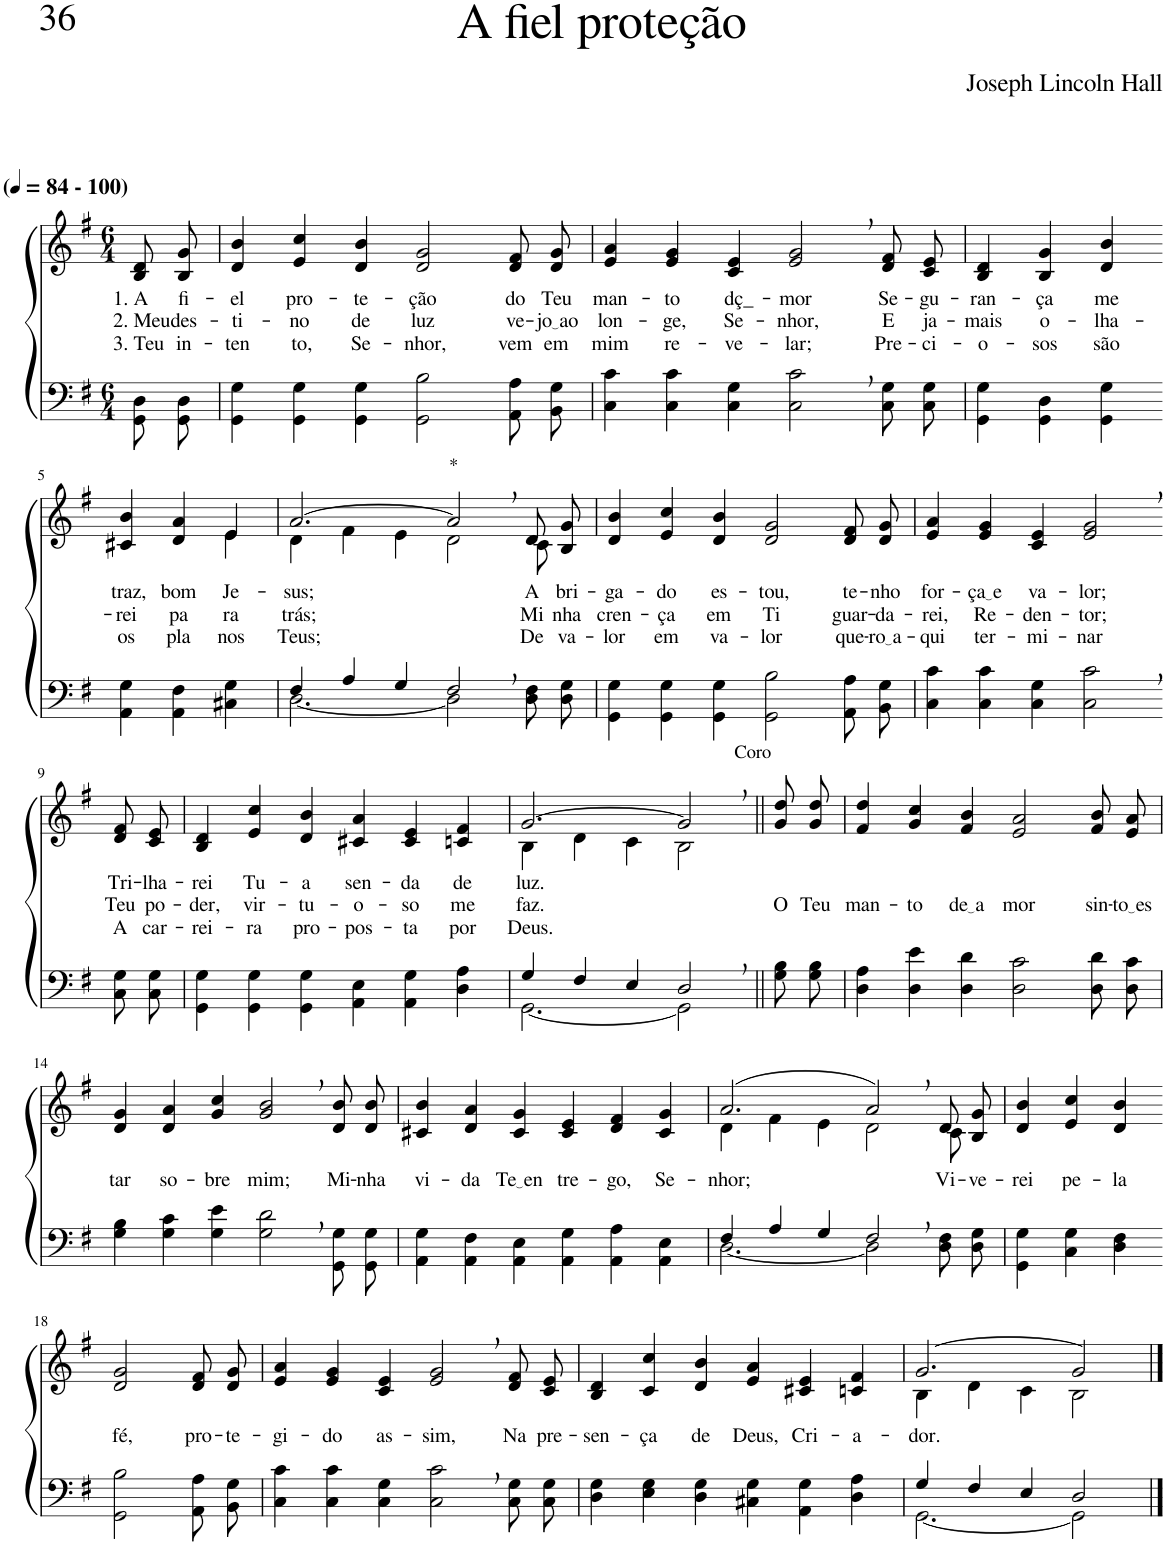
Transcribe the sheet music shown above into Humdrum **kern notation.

**kern	**kern	**text	**text	**text
*part2	*part1	*part1	*part1	*part1
*staff2	*staff1	*staff1	*staff1	*staff1
*I"Parte III e IV	*I"Parte I e II	*	*	*
*clefF4	*clefG2	*	*	*
*k[f#]	*k[f#]	*	*	*
*M6/4	*M6/4	*	*	*
*MM84	*MM84	*	*	*
=1	=1	=1	=1	=1
!	!LO:TX:a:B:t=(	!	!	!
!	!LO:TX:a:B:t=- 100)	!	!	!
!	!	!LO:LY:b	!LO:LY:b	!LO:LY:b
8GG/ 8D/L	8B/ 8d/L	1. A	2. Meu	3. Teu
!	!	!LO:LY:b	!LO:LY:b	!LO:LY:b
8GG/ 8D/J	8B/ 8g/J	fi-	des-	in-
=2	=2	=2	=2	=2
!	!	!LO:LY:b	!LO:LY:b	!LO:LY:b
4GG\ 4G\	4d/ 4b/	-el	-ti-	-ten
!	!	!LO:LY:b	!LO:LY:b	!LO:LY:b
4GG\ 4G\	4e/ 4cc/	pro-	-no	to,
!	!	!LO:LY:b	!LO:LY:b	!LO:LY:b
4GG\ 4G\	4d/ 4b/	-te-	de	Se-
!	!	!LO:LY:b	!LO:LY:b	!LO:LY:b
2GG\ 2B\	2d/ 2g/	-ção	luz	-nhor,
!	!	!LO:LY:b	!LO:LY:b	!LO:LY:b
8AA\ 8A\L	8d/ 8f#/L	do	ve-	vem
!	!	!LO:LY:b	!LO:LY:b	!LO:LY:b
8BB\ 8G\J	8d/ 8g/J	Teu	jo ao	em
=3	=3	=3	=3	=3
!	!	!LO:LY:b	!LO:LY:b	!LO:LY:b
4C\ 4c\	4e/ 4a/	man-	lon-	mim
!	!	!LO:LY:b	!LO:LY:b	!LO:LY:b
4C\ 4c\	4e/ 4g/	-to	-ge,	re-
!	!	!LO:LY:b	!LO:LY:b	!LO:LY:b
4C\ 4G\	4c/ 4e/	dç_-	Se-	-ve-
!	!	!LO:LY:b	!LO:LY:b	!LO:LY:b
2C\, 2c\,	2e/, 2g/,	-mor	-nhor,	-lar;
!	!	!LO:LY:b	!LO:LY:b	!LO:LY:b
8C\ 8G\L	8d/ 8f#/L	Se-	E	Pre-
!	!	!LO:LY:b	!LO:LY:b	!LO:LY:b
8C\ 8G\J	8c/ 8e/J	-gu-	ja-	-ci-
=4	=4	=4	=4	=4
!	!	!LO:LY:b	!LO:LY:b	!LO:LY:b
4GG\ 4G\	4B/ 4d/	-ran-	-mais	-o-
!	!	!LO:LY:b	!LO:LY:b	!LO:LY:b
4GG\ 4D\	4B/ 4g/	-ça	o-	-sos
!	!	!LO:LY:b	!LO:LY:b	!LO:LY:b
4GG\ 4G\	4d/ 4b/	me	-lha-	são
!!LO:LB:g=z
=5-	=5-	=5-	=5-	=5-
!	!	!LO:LY:b	!LO:LY:b	!LO:LY:b
*	*^	*	*	*
4AA\ 4G\	4c#X/ 4b/	2ryy	traz,	-rei	os
!	!	!	!LO:LY:b	!LO:LY:b	!LO:LY:b
4AA\ 4F#\	4d/ 4a/	.	bom	pa-	pla-
!	!	!	!LO:LY:b	!LO:LY:b	!LO:LY:b
4C#X\ 4G\	4e/	4e\	Je-	-ra	-nos
=6	=6	=6	=6	=6	=6
*^	*	*	*	*	*
!	!	!LO:TX:a:t=*	!	!	!	!
!	!	!	!	!LO:LY:b	!LO:LY:b	!LO:LY:b
4F#/	[2.D\	[2.a/	4d\	-sus;	trás;	Teus;
4A/	.	.	4f#\	.	.	.
4G/	.	.	4e\	.	.	.
2F#,/	2D\]	2a,/]	2d\	.	.	.
!	!	!	!	!LO:LY:b	!LO:LY:b	!LO:LY:b
4ryy	8D\ 8F#\L	8d/L	8c\	A-	Mi-	De
!	!	!	!	!LO:LY:b	!LO:LY:b	!LO:LY:b
.	8D\ 8G\J	8B/ 8g/J	8ryy	-bri-	-nha	va-
=7	=7	=7	=7	=7	=7	=7
!	!	!	!	!LO:LY:b	!LO:LY:b	!LO:LY:b
*v	*v	*	*	*	*	*
*	*v	*v	*	*	*
4GG\ 4G\	4d/ 4b/	-ga-	cren-	-lor
!	!	!LO:LY:b	!LO:LY:b	!LO:LY:b
4GG\ 4G\	4e/ 4cc/	-do	-ça	em
!	!	!LO:LY:b	!LO:LY:b	!LO:LY:b
4GG\ 4G\	4d/ 4b/	es-	em	va-
!	!	!LO:LY:b	!LO:LY:b	!LO:LY:b
2GG\ 2B\	2d/ 2g/	-tou,	Ti	-lor
!	!	!LO:LY:b	!LO:LY:b	!LO:LY:b
8AA\ 8A\L	8d/ 8f#/L	te-	guar-	que-
!	!	!LO:LY:b	!LO:LY:b	!LO:LY:b
8BB\ 8G\J	8d/ 8g/J	-nho	-da-	ro a
=8	=8	=8	=8	=8
!	!	!LO:LY:b	!LO:LY:b	!LO:LY:b
4C\ 4c\	4e/ 4a/	for-	-rei,	-qui
!	!	!LO:LY:b	!LO:LY:b	!LO:LY:b
4C\ 4c\	4e/ 4g/	ça e	Re-	ter-
!	!	!LO:LY:b	!LO:LY:b	!LO:LY:b
4C\ 4G\	4c/ 4e/	va-	-den-	-mi-
!	!	!LO:LY:b	!LO:LY:b	!LO:LY:b
2C\, 2c\,	2e/, 2g/,	-lor;	-tor;	-nar
!!LO:LB:g=z
=9-	=9-	=9-	=9-	=9-
!	!	!LO:LY:b	!LO:LY:b	!LO:LY:b
8C\ 8G\L	8d/ 8f#/L	Tri-	Teu	A
!	!	!LO:LY:b	!LO:LY:b	!LO:LY:b
8C\ 8G\J	8c/ 8e/J	-lha-	po-	car-
=10	=10	=10	=10	=10
!	!	!LO:LY:b	!LO:LY:b	!LO:LY:b
4GG\ 4G\	4B/ 4d/	-rei	der,	-rei-
!	!	!LO:LY:b	!LO:LY:b	!LO:LY:b
4GG\ 4G\	4e/ 4cc/	Tu-	-vir-	-ra
!	!	!LO:LY:b	!LO:LY:b	!LO:LY:b
4GG\ 4G\	4d/ 4b/	-a	-tu-	pro-
!	!	!LO:LY:b	!LO:LY:b	!LO:LY:b
4AA\ 4E\	4c#X/ 4a/	sen-	-o-	-pos-
!	!	!LO:LY:b	!LO:LY:b	!LO:LY:b
4AA\ 4G\	4c#/ 4e/	-da	-so	-ta
!	!	!LO:LY:b	!LO:LY:b	!LO:LY:b
4D\ 4A\	4cn/ 4f#/	de	me	por
=11	=11	=11	=11	=11
*^	*^	*	*	*
!	!	!	!	!LO:LY:b	!LO:LY:b	!LO:LY:b
4G/	[2.GG\	[2.g/	4B\	luz.	faz.	Deus.
4F#/	.	.	4d\	.	.	.
4E/	.	.	4c\	.	.	.
!	!	!LO:TX:a:t=Coro	!	!	!	!
2D,/	2GG\]	2g,/]	2B\	.	.	.
=12||	=12||	=12||	=12||	=12||	=12||	=12||
!	!	!	!	!	!LO:LY:b	!
*v	*v	*	*	*	*	*
*	*v	*v	*	*	*
8G\ 8B\L	8g\ 8dd\L	.	O	.
!	!	!	!LO:LY:b	!
8G\ 8B\J	8g\ 8dd\J	.	Teu	.
=13	=13	=13	=13	=13
!	!	!	!LO:LY:b	!
4D\ 4A\	4f#/ 4dd/	.	man-	.
!	!	!	!LO:LY:b	!
4D\ 4e\	4g/ 4cc/	.	-to	.
!	!	!	!LO:LY:b	!
4D\ 4d\	4f#/ 4b/	.	de a	.
!	!	!	!LO:LY:b	!
2D\ 2c\	2e/ 2a/	.	mor	.
!	!	!	!LO:LY:b	!
8D\ 8d\L	8f#/ 8b/L	.	sin-	.
!	!	!	!LO:LY:b	!
8D\ 8c\J	8e/ 8a/J	.	to es	.
!!LO:LB:g=z
=14	=14	=14	=14	=14
!	!	!LO:LY:b	!	!
4G\ 4B\	4d/ 4g/	tar	.	.
!	!	!LO:LY:b	!	!
4G\ 4c\	4d/ 4a/	so-	.	.
!	!	!LO:LY:b	!	!
4G\ 4e\	4g/ 4cc/	-bre	.	.
!	!	!LO:LY:b	!	!
2G\, 2d\,	2g/, 2b/,	mim;	.	.
!	!	!LO:LY:b	!	!
8GG/ 8G/L	8d/ 8b/L	Mi-	.	.
!	!	!LO:LY:b	!	!
8GG/ 8G/J	8d/ 8b/J	-nha	.	.
=15	=15	=15	=15	=15
!	!	!LO:LY:b	!	!
4AA\ 4G\	4c#X/ 4b/	vi-	.	.
!	!	!LO:LY:b	!	!
4AA\ 4F#\	4d/ 4a/	-da	.	.
!	!	!LO:LY:b	!	!
4AA\ 4E\	4c#/ 4g/	Te en	.	.
!	!	!LO:LY:b	!	!
4AA\ 4G\	4c#/ 4e/	tre-	.	.
!	!	!LO:LY:b	!	!
4AA\ 4A\	4d/ 4f#/	-go,	.	.
!	!	!LO:LY:b	!	!
4AA\ 4E\	4c#/ 4g/	Se-	.	.
=16	=16	=16	=16	=16
*^	*	*	*	*
!	!	!	!LO:LY:b	!	!
*	*	*^	*	*	*
4F#/	[2.D\	(2.a/	4d\	-nhor;	.	.
4A/	.	.	4f#\	.	.	.
4G/	.	.	4e\	.	.	.
2F#,/	2D\]	2a,/)	2d\	.	.	.
!	!	!	!	!LO:LY:b	!	!
4ryy	8D\ 8F#\L	8d/L	8c\	Vi-	.	.
!	!	!	!	!LO:LY:b	!	!
.	8D\ 8G\J	8B/ 8g/J	8ryy	-ve-	.	.
=17	=17	=17	=17	=17	=17	=17
!	!	!	!	!LO:LY:b	!	!
*v	*v	*	*	*	*	*
*	*v	*v	*	*	*
4GG\ 4G\	4d/ 4b/	-rei	.	.
!	!	!LO:LY:b	!	!
4C\ 4G\	4e/ 4cc/	pe-	.	.
!	!	!LO:LY:b	!	!
4D\ 4F#\	4d/ 4b/	-la	.	.
!!LO:LB:g=z
=18-	=18-	=18-	=18-	=18-
!	!	!LO:LY:b	!	!
2GG\ 2B\	2d/ 2g/	fé,	.	.
!	!	!LO:LY:b	!	!
8AA\ 8A\L	8d/ 8f#/L	pro-	.	.
!	!	!LO:LY:b	!	!
8BB\ 8G\J	8d/ 8g/J	-te-	.	.
=19	=19	=19	=19	=19
!	!	!LO:LY:b	!	!
4C\ 4c\	4e/ 4a/	-gi-	.	.
!	!	!LO:LY:b	!	!
4C\ 4c\	4e/ 4g/	-do	.	.
!	!	!LO:LY:b	!	!
4C\ 4G\	4c/ 4e/	as-	.	.
!	!	!LO:LY:b	!	!
2C\, 2c\,	2e/, 2g/,	-sim,	.	.
!	!	!LO:LY:b	!	!
8C\ 8G\L	8d/ 8f#/L	Na	.	.
!	!	!LO:LY:b	!	!
8C\ 8G\J	8c/ 8e/J	pre-	.	.
=20	=20	=20	=20	=20
!	!	!LO:LY:b	!	!
4D\ 4G\	4B/ 4d/	-sen-	.	.
!	!	!LO:LY:b	!	!
4E\ 4G\	4c/ 4cc/	-ça	.	.
!	!	!LO:LY:b	!	!
4D\ 4G\	4d/ 4b/	de	.	.
!	!	!LO:LY:b	!	!
4C#X\ 4G\	4e/ 4a/	Deus,	.	.
!	!	!LO:LY:b	!	!
4AA\ 4G\	4c#X/ 4e/	Cri-	.	.
!	!	!LO:LY:b	!	!
4D\ 4A\	4cn/ 4f#/	-a-	.	.
=21	=21	=21	=21	=21
*^	*	*	*	*
!	!	!	!LO:LY:b	!	!
*	*	*^	*	*	*
4G/	[2.GG\	[2.g/	4B\	-dor.	.	.
4F#/	.	.	4d\	.	.	.
4E/	.	.	4c\	.	.	.
2D/	2GG\]	2g/]	2B\	.	.	.
*v	*v	*	*	*	*	*
*	*v	*v	*	*	*
==	==	==	==	==
*-	*-	*-	*-	*-
